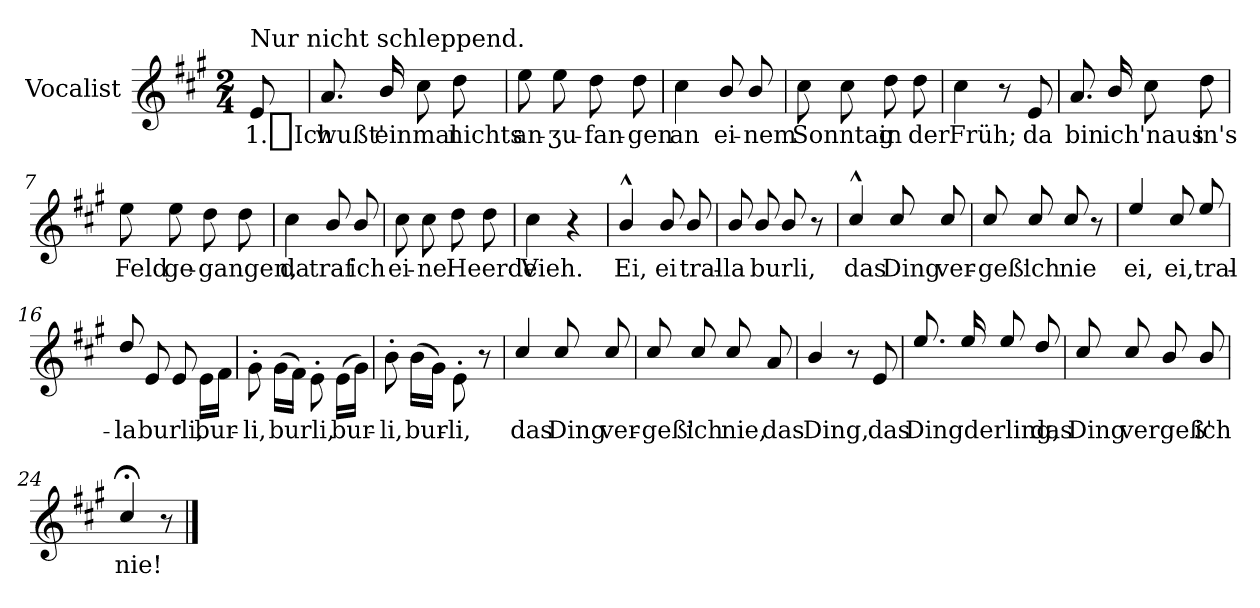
**kern	**text
*part1	*part1
*staff1	*staff1
*I"Vocalist	*
*clefG2	*
*k[f#c#g#]	*
*A:	*
*M2/4	*
=	=
!LO:TX:a:t=Nur nicht schleppend.	!
8e	1._Ich
=1	=1
8.a	wußt'
16b/	einmal
8cc#	.
8dd	nichts
=2	=2
8ee	an-
8ee	-ʒu-
8dd	-fan-
8dd	-gen
=3	=3
4cc#	an
8b/	ei-
8b/	-nem
=4	=4
8cc#	Sonntag
8cc#	.
8dd	in
8dd	der
=5	=5
4cc#	Früh;
8r	.
8e	da
=6	=6
8.a	bin
16b/	ich
8cc#	'naus
8dd	in's
=7	=7
8ee	Feld
8ee	ge-
8dd	-gangen,
8dd	.
=8	=8
4cc#	da
8b/	traf
8b/	ich
=9	=9
8cc#	ei-
8cc#	-ne
8dd	Heerde
8dd	.
=10	=10
4cc#	Vieh.
4r	.
=11	=11
4b^^/	Ei,
8b/	ei
8b/	tral-
=12	=12
8b/	-la
8b/	burli,
8b/	.
8r	.
=13	=13
4cc#^^/	das
8cc#/	Ding
8cc#/	ver-
=14	=14
8cc#/	-geß'
8cc#/	ich
8cc#/	nie
8r	.
=15	=15
4ee/	ei,
8cc#/	ei,
8ee/	tral-
=16	=16
8dd/	-la
8e	burli,
8e	.
16e\LL	bur-
16f#JJ	.
=17	=17
8g#'\	-li,
(16g#\LL	burli,
16f#JJ)	.
8e'\	.
(16e\LL	bur-
16g#JJ)	.
=18	=18
8b'	-li,
(16b\LL	bur-
16g#JJ)	.
8e'\	-li,
8r	.
=19	=19
4cc#/	das
8cc#/	Ding
8cc#/	ver-
=20	=20
8cc#/	-geß'
8cc#/	ich
8cc#/	nie,
8a	das
=21	=21
4b/	Ding,
8r	.
8e	das
=22	=22
8.ee/	Dingderling,
16ee/	.
8ee/	.
8dd/	das
=23	=23
8cc#/	Ding
8cc#/	vergeß'
8b/	.
8b/	ich
=24	=24
4cc#;</	nie!
8r	.
==	==
*-	*-
